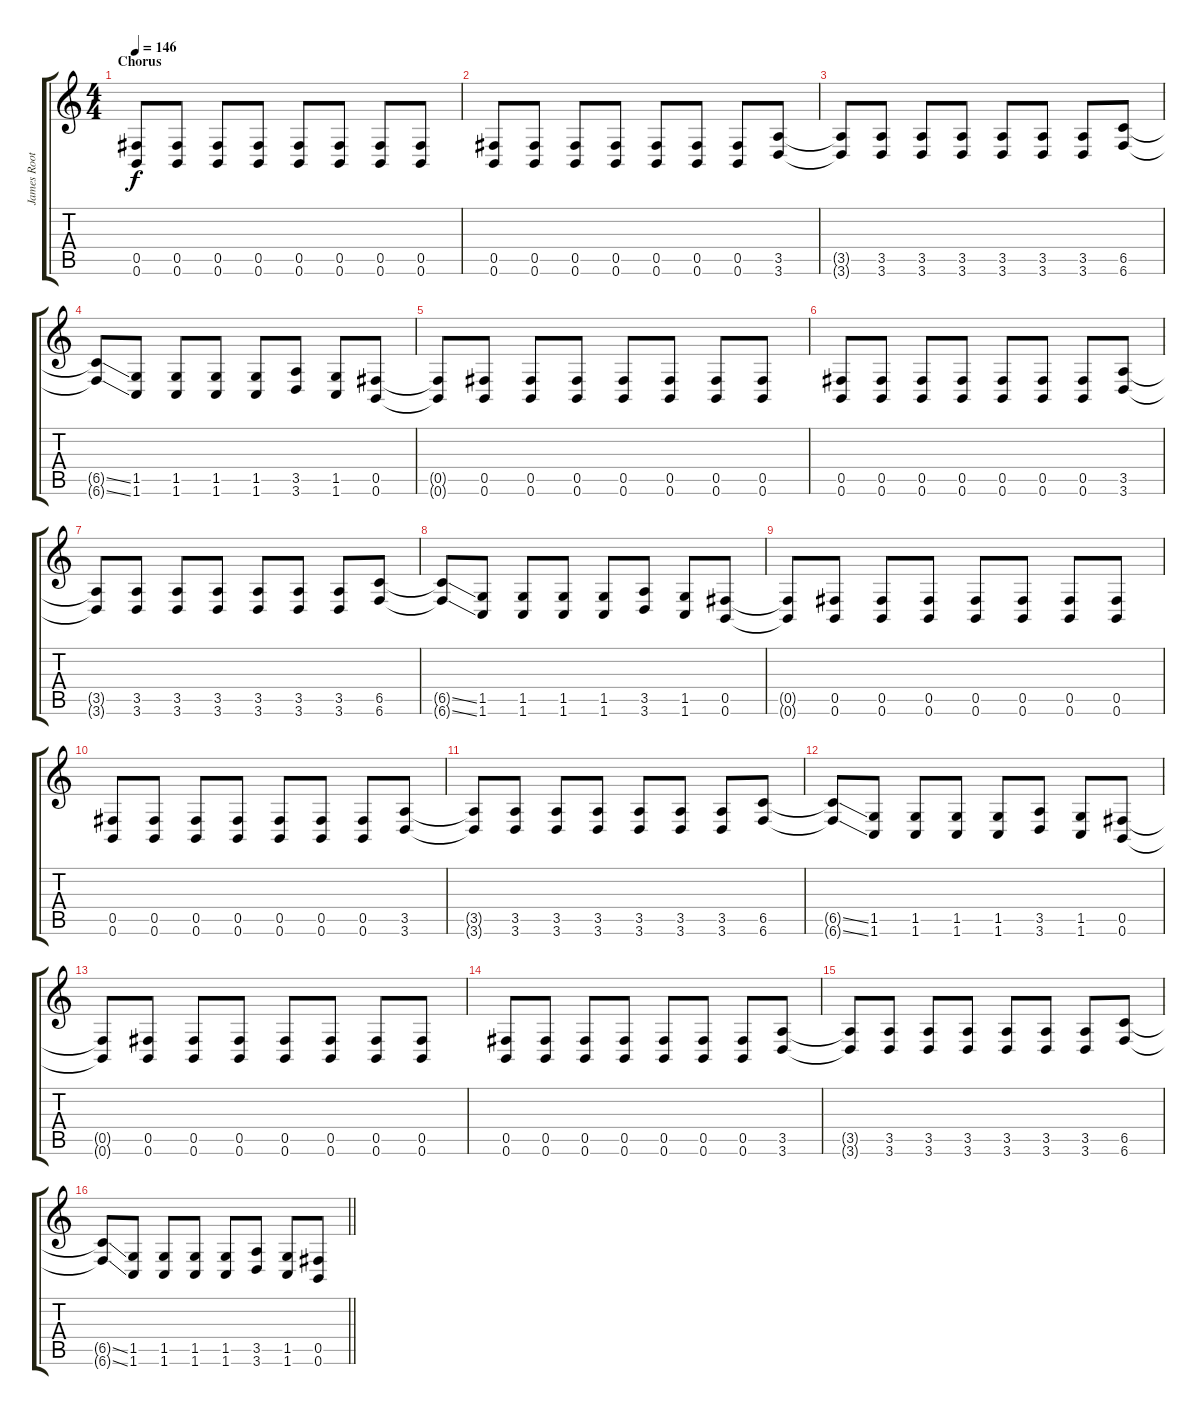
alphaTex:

\track ("James Root" "James Root") {instrument distortionguitar}
\staff {score tabs}
\tuning (Db4 Ab3 E3 B2 Gb2 B1) {hide}
\ts (4 4)
\section ("" "Chorus")
\tempo 146
\clef g2
\ks c
(0.5 0.6).8{dy f} (0.5 0.6).8 (0.5 0.6).8 (0.5 0.6).8 (0.5 0.6).8 (0.5 0.6).8 (0.5 0.6).8 (0.5 0.6).8 |
(0.5 0.6).8 (0.5 0.6).8 (0.5 0.6).8 (0.5 0.6).8 (0.5 0.6).8 (0.5 0.6).8 (0.5 0.6).8 (3.5 3.6).8 |
(3.5{t} 3.6{t}).8 (3.5 3.6).8 (3.5 3.6).8 (3.5 3.6).8 (3.5 3.6).8 (3.5 3.6).8 (3.5 3.6).8 (6.5 6.6).8 |
(6.5{ss t} 6.6{ss t}).8 (1.5 1.6).8 (1.5 1.6).8 (1.5 1.6).8 (1.5 1.6).8 (3.5 3.6).8 (1.5 1.6).8 (0.5 0.6).8 |
(0.5{t} 0.6{t}).8 (0.5 0.6).8 (0.5 0.6).8 (0.5 0.6).8 (0.5 0.6).8 (0.5 0.6).8 (0.5 0.6).8 (0.5 0.6).8 |
(0.5 0.6).8 (0.5 0.6).8 (0.5 0.6).8 (0.5 0.6).8 (0.5 0.6).8 (0.5 0.6).8 (0.5 0.6).8 (3.5 3.6).8 |
(3.5{t} 3.6{t}).8 (3.5 3.6).8 (3.5 3.6).8 (3.5 3.6).8 (3.5 3.6).8 (3.5 3.6).8 (3.5 3.6).8 (6.5 6.6).8 |
(6.5{ss t} 6.6{ss t}).8 (1.5 1.6).8 (1.5 1.6).8 (1.5 1.6).8 (1.5 1.6).8 (3.5 3.6).8 (1.5 1.6).8 (0.5 0.6).8 |
(0.5{t} 0.6{t}).8 (0.5 0.6).8 (0.5 0.6).8 (0.5 0.6).8 (0.5 0.6).8 (0.5 0.6).8 (0.5 0.6).8 (0.5 0.6).8 |
(0.5 0.6).8 (0.5 0.6).8 (0.5 0.6).8 (0.5 0.6).8 (0.5 0.6).8 (0.5 0.6).8 (0.5 0.6).8 (3.5 3.6).8 |
(3.5{t} 3.6{t}).8 (3.5 3.6).8 (3.5 3.6).8 (3.5 3.6).8 (3.5 3.6).8 (3.5 3.6).8 (3.5 3.6).8 (6.5 6.6).8 |
(6.5{ss t} 6.6{ss t}).8 (1.5 1.6).8 (1.5 1.6).8 (1.5 1.6).8 (1.5 1.6).8 (3.5 3.6).8 (1.5 1.6).8 (0.5 0.6).8 |
(0.5{t} 0.6{t}).8 (0.5 0.6).8 (0.5 0.6).8 (0.5 0.6).8 (0.5 0.6).8 (0.5 0.6).8 (0.5 0.6).8 (0.5 0.6).8 |
(0.5 0.6).8 (0.5 0.6).8 (0.5 0.6).8 (0.5 0.6).8 (0.5 0.6).8 (0.5 0.6).8 (0.5 0.6).8 (3.5 3.6).8 |
(3.5{t} 3.6{t}).8 (3.5 3.6).8 (3.5 3.6).8 (3.5 3.6).8 (3.5 3.6).8 (3.5 3.6).8 (3.5 3.6).8 (6.5 6.6).8 |
\barLineRight lightlight
(6.5{ss t} 6.6{ss t}).8 (1.5 1.6).8 (1.5 1.6).8 (1.5 1.6).8 (1.5 1.6).8 (3.5 3.6).8 (1.5 1.6).8 (0.5 0.6).8
